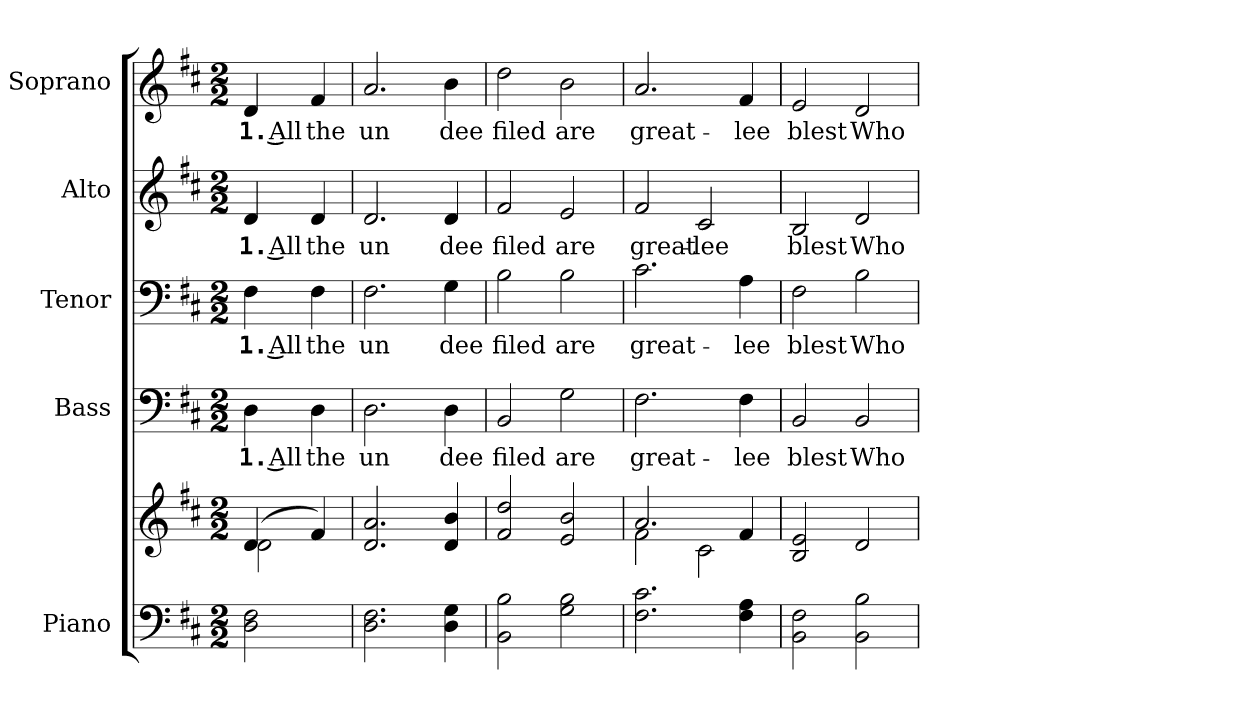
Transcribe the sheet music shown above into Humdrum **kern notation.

**kern	**kern	**kern	**text	**kern	**text	**kern	**text	**kern	**text
*part5	*part5	*part4	*part4	*part3	*part3	*part2	*part2	*part1	*part1
*staff6	*staff5	*staff4	*staff4	*staff3	*staff3	*staff2	*staff2	*staff1	*staff1
*I"Piano	*	*I"Bass	*	*I"Tenor	*	*I"Alto	*	*I"Soprano	*
*I'Pno.	*	*I'B.	*	*I'T.	*	*I'A.	*	*I'S.	*
!!LO:PB:g=z
*clefF4	*clefG2	*clefF4	*	*clefF4	*	*clefG2	*	*clefG2	*
*k[f#c#]	*k[f#c#]	*k[f#c#]	*	*k[f#c#]	*	*k[f#c#]	*	*k[f#c#]	*
*D:	*D:	*D:	*	*D:	*	*D:	*	*D:	*
*M2/2	*M2/2	*M2/2	*	*M2/2	*	*M2/2	*	*M2/2	*
*MM200	*MM200	*MM200	*	*MM200	*	*MM200	*	*MM200	*
=1	=1	=1	=1	=1	=1	=1	=1	=1	=1
*	*^	*	*	*	*	*	*	*	*
!	!	!	!	!LO:LY:b:color=#000000	!	!	!	!	!	!
!	!	!	!	!	!	!LO:LY:b:color=#000000	!	!	!	!
!	!	!	!	!	!	!	!	!LO:LY:b:color=#000000	!	!
!	!	!	!	!	!	!	!	!	!	!LO:LY:b:color=#000000
2Di\ 2F#i	(4di/	2di\	4Di\	1. All	4F#i\	1. All	4di/	1. All	4di/	1. All
!	!	!	!	!LO:LY:b:color=#000000	!	!	!	!	!	!
!	!	!	!	!	!	!LO:LY:b:color=#000000	!	!	!	!
!	!	!	!	!	!	!	!	!LO:LY:b:color=#000000	!	!
!	!	!	!	!	!	!	!	!	!	!LO:LY:b:color=#000000
.	4f#i/)	.	4Di\	the	4F#i\	the	4di/	the	4f#i/	the
*	*v	*v	*	*	*	*	*	*	*	*
=2	=2	=2	=2	=2	=2	=2	=2	=2	=2
!	!	!	!LO:LY:b:color=#000000	!	!	!	!	!	!
!	!	!	!	!	!LO:LY:b:color=#000000	!	!	!	!
!	!	!	!	!	!	!	!LO:LY:b:color=#000000	!	!
!	!	!	!	!	!	!	!	!	!LO:LY:b:color=#000000
2.Di\ 2.F#i	2.di/ 2.ai	2.Di\	un	2.F#i\	un	2.di/	un	2.ai/	un
!	!	!	!LO:LY:b:color=#000000	!	!	!	!	!	!
!	!	!	!	!	!LO:LY:b:color=#000000	!	!	!	!
!	!	!	!	!	!	!	!LO:LY:b:color=#000000	!	!
!	!	!	!	!	!	!	!	!	!LO:LY:b:color=#000000
4Di\ 4Gi	4di/ 4bi	4Di\	dee	4Gi\	dee	4di/	dee	4bi\	dee
=3	=3	=3	=3	=3	=3	=3	=3	=3	=3
!	!	!	!LO:LY:b:color=#000000	!	!	!	!	!	!
!	!	!	!	!	!LO:LY:b:color=#000000	!	!	!	!
!	!	!	!	!	!	!	!LO:LY:b:color=#000000	!	!
!	!	!	!	!	!	!	!	!	!LO:LY:b:color=#000000
2BBi\ 2Bi	2f#i/ 2ddi	2BBi/	filed	2Bi\	filed	2f#i/	filed	2ddi\	filed
!	!	!	!LO:LY:b:color=#000000	!	!	!	!	!	!
!	!	!	!	!	!LO:LY:b:color=#000000	!	!	!	!
!	!	!	!	!	!	!	!LO:LY:b:color=#000000	!	!
!	!	!	!	!	!	!	!	!	!LO:LY:b:color=#000000
2Gi\ 2Bi	2ei/ 2bi	2Gi\	are	2Bi\	are	2ei/	are	2bi\	are
=4	=4	=4	=4	=4	=4	=4	=4	=4	=4
*	*^	*	*	*	*	*	*	*	*
!	!	!	!	!LO:LY:b:color=#000000	!	!	!	!	!	!
!	!	!	!	!	!	!LO:LY:b:color=#000000	!	!	!	!
!	!	!	!	!	!	!	!	!LO:LY:b:color=#000000	!	!
!	!	!	!	!	!	!	!	!	!	!LO:LY:b:color=#000000
2.F#i\ 2.c#i	2.ai/	2f#i\	2.F#i\	great-	2.c#i\	great-	2f#i/	great-	2.ai/	great-
!	!	!	!	!	!	!	!	!LO:LY:b:color=#000000	!	!
.	.	2c#i\	.	.	.	.	2c#i/	-lee	.	.
!	!	!	!	!LO:LY:b:color=#000000	!	!	!	!	!	!
!	!	!	!	!	!	!LO:LY:b:color=#000000	!	!	!	!
!	!	!	!	!	!	!	!	!	!	!LO:LY:b:color=#000000
4F#i\ 4Ai	4f#i/	.	4F#i\	-lee	4Ai\	-lee	.	.	4f#i/	-lee
*	*v	*v	*	*	*	*	*	*	*	*
=5	=5	=5	=5	=5	=5	=5	=5	=5	=5
!	!	!	!LO:LY:b:color=#000000	!	!	!	!	!	!
!	!	!	!	!	!LO:LY:b:color=#000000	!	!	!	!
!	!	!	!	!	!	!	!LO:LY:b:color=#000000	!	!
!	!	!	!	!	!	!	!	!	!LO:LY:b:color=#000000
2BBi\ 2F#i	2Bi/ 2ei	2BBi/	blest	2F#i\	blest	2Bi/	blest	2ei/	blest
!	!	!	!LO:LY:b:color=#000000	!	!	!	!	!	!
!	!	!	!	!	!LO:LY:b:color=#000000	!	!	!	!
!	!	!	!	!	!	!	!LO:LY:b:color=#000000	!	!
!	!	!	!	!	!	!	!	!	!LO:LY:b:color=#000000
2BBi\ 2Bi	2di/	2BBi/	Who	2Bi\	Who	2di/	Who	2di/	Who
=	=	=	=	=	=	=	=	=	=
*-	*-	*-	*-	*-	*-	*-	*-	*-	*-
